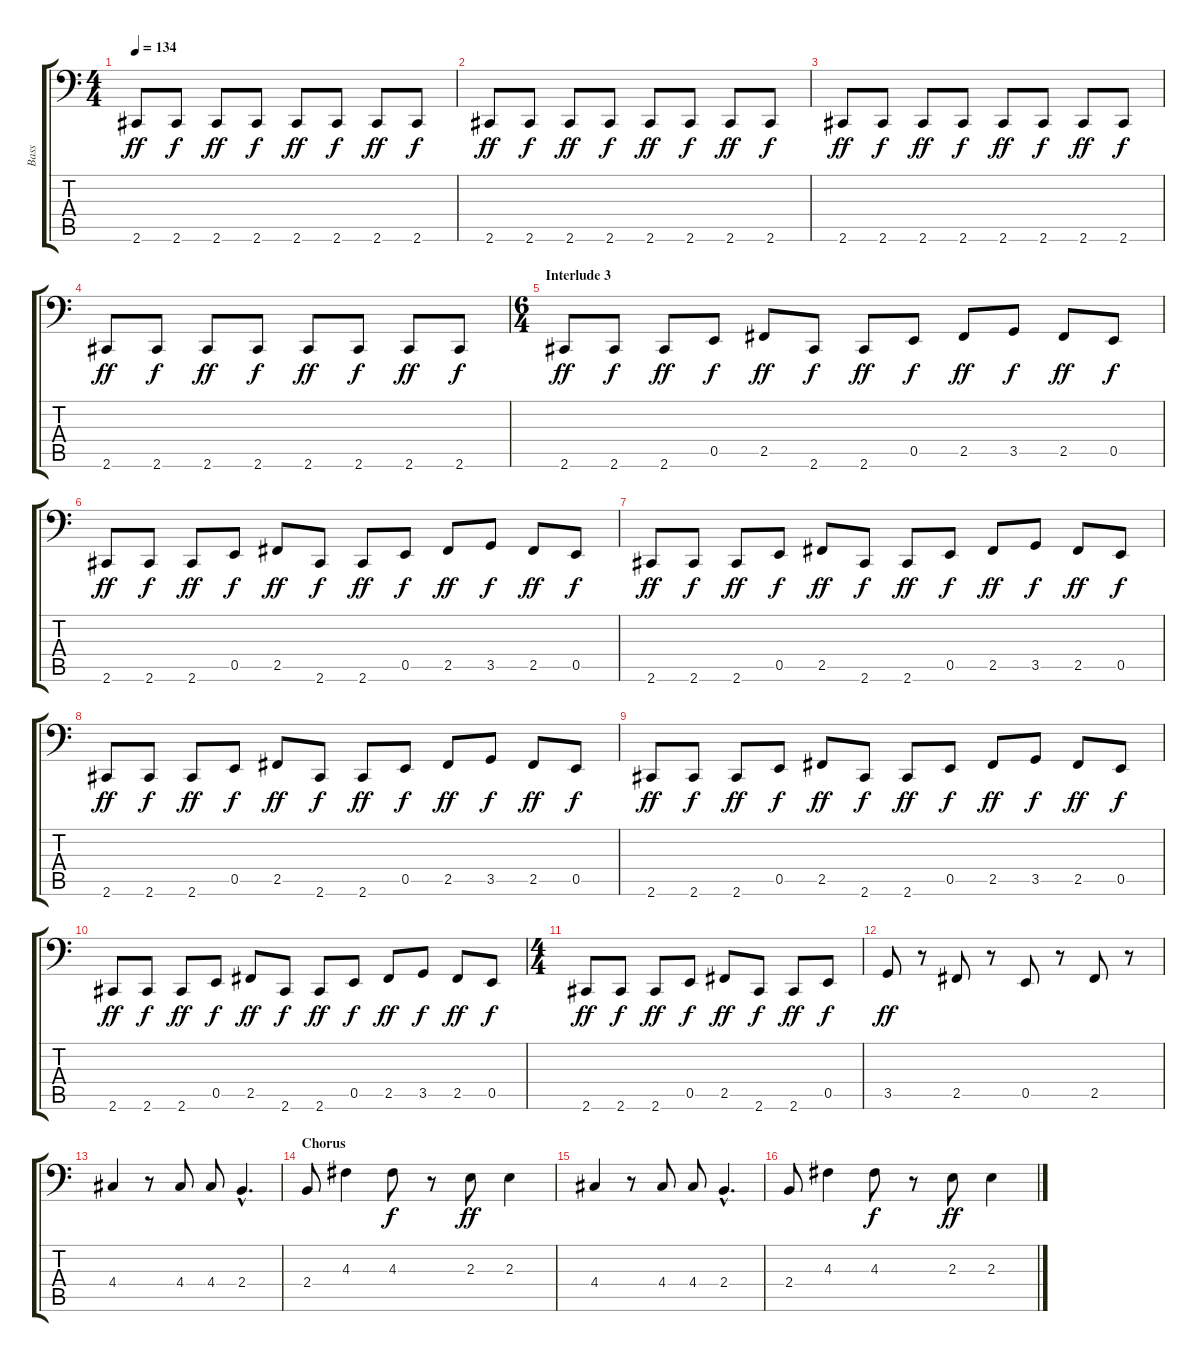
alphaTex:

\track ("Bass" "Bass") {instrument electricbassfinger}
\staff {score tabs}
\tuning (C3 G2 D2 A1 E1 B0) {hide}
\ts (4 4)
\tempo 134
\clef f4
\ks c
2.6.8{dy ff} 2.6.8{dy f} 2.6.8{dy ff} 2.6.8{dy f} 2.6.8{dy ff} 2.6.8{dy f} 2.6.8{dy ff} 2.6.8{dy f} |
2.6.8{dy ff} 2.6.8{dy f} 2.6.8{dy ff} 2.6.8{dy f} 2.6.8{dy ff} 2.6.8{dy f} 2.6.8{dy ff} 2.6.8{dy f} |
2.6.8{dy ff} 2.6.8{dy f} 2.6.8{dy ff} 2.6.8{dy f} 2.6.8{dy ff} 2.6.8{dy f} 2.6.8{dy ff} 2.6.8{dy f} |
2.6.8{dy ff} 2.6.8{dy f} 2.6.8{dy ff} 2.6.8{dy f} 2.6.8{dy ff} 2.6.8{dy f} 2.6.8{dy ff} 2.6.8{dy f} |
\ts (6 4)
\section ("" "Interlude 3")
2.6.8{dy ff} 2.6.8{dy f} 2.6.8{dy ff} 0.5.8{dy f} 2.5.8{dy ff} 2.6.8{dy f} 2.6.8{dy ff} 0.5.8{dy f} 2.5.8{dy ff} 3.5.8{dy f} 2.5.8{dy ff} 0.5.8{dy f} |
2.6.8{dy ff} 2.6.8{dy f} 2.6.8{dy ff} 0.5.8{dy f} 2.5.8{dy ff} 2.6.8{dy f} 2.6.8{dy ff} 0.5.8{dy f} 2.5.8{dy ff} 3.5.8{dy f} 2.5.8{dy ff} 0.5.8{dy f} |
2.6.8{dy ff} 2.6.8{dy f} 2.6.8{dy ff} 0.5.8{dy f} 2.5.8{dy ff} 2.6.8{dy f} 2.6.8{dy ff} 0.5.8{dy f} 2.5.8{dy ff} 3.5.8{dy f} 2.5.8{dy ff} 0.5.8{dy f} |
2.6.8{dy ff} 2.6.8{dy f} 2.6.8{dy ff} 0.5.8{dy f} 2.5.8{dy ff} 2.6.8{dy f} 2.6.8{dy ff} 0.5.8{dy f} 2.5.8{dy ff} 3.5.8{dy f} 2.5.8{dy ff} 0.5.8{dy f} |
2.6.8{dy ff} 2.6.8{dy f} 2.6.8{dy ff} 0.5.8{dy f} 2.5.8{dy ff} 2.6.8{dy f} 2.6.8{dy ff} 0.5.8{dy f} 2.5.8{dy ff} 3.5.8{dy f} 2.5.8{dy ff} 0.5.8{dy f} |
2.6.8{dy ff} 2.6.8{dy f} 2.6.8{dy ff} 0.5.8{dy f} 2.5.8{dy ff} 2.6.8{dy f} 2.6.8{dy ff} 0.5.8{dy f} 2.5.8{dy ff} 3.5.8{dy f} 2.5.8{dy ff} 0.5.8{dy f} |
\ts (4 4)
2.6.8{dy ff} 2.6.8{dy f} 2.6.8{dy ff} 0.5.8{dy f} 2.5.8{dy ff} 2.6.8{dy f} 2.6.8{dy ff} 0.5.8{dy f} |
3.5.8{dy ff} r.8 2.5.8 r.8 0.5.8 r.8 2.5.8 r.8 |
4.4.4 r.8 4.4.8 4.4.8 2.4{hac}.4{d} |
\section ("" "Chorus")
2.4.8 4.3.4 4.3.8{dy f} r.8 2.3.8{dy ff} 2.3.4 |
4.4.4 r.8 4.4.8 4.4.8 2.4{hac}.4{d} |
2.4.8 4.3.4 4.3.8{dy f} r.8 2.3.8{dy ff} 2.3.4
